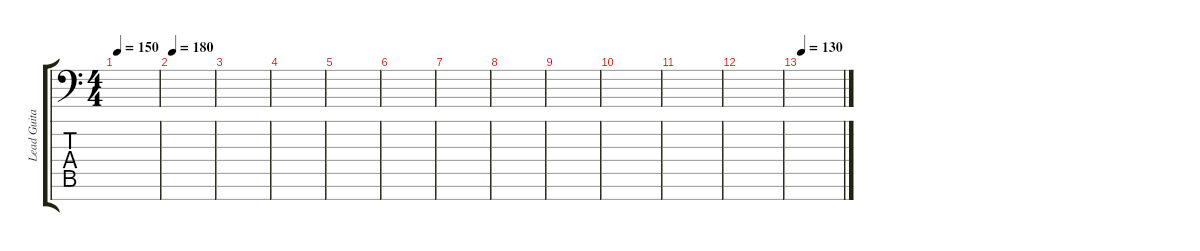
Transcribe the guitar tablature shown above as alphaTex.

\track ("Lead Guitar" "Lead Guita") {instrument overdrivenguitar}
\staff {score tabs}
\tuning (E4 B3 G3 D3 A2 E2 C-1) {hide}
\ts (4 4)
\tempo 150
\clef f4
\ks c
|
\tempo 180
|
|
|
|
|
|
|
|
|
|
|
\tempo 130
